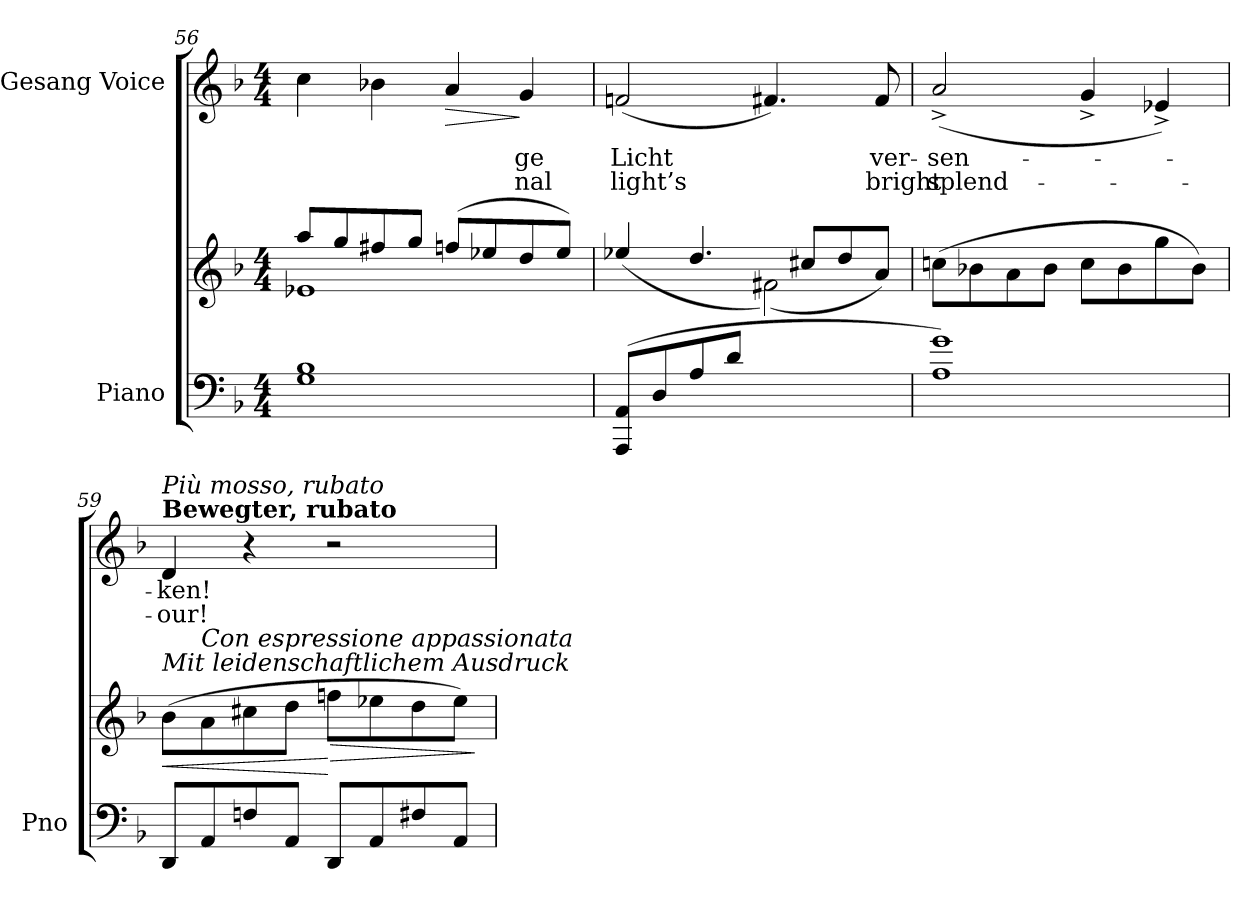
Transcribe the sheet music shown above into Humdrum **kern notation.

**kern	**kern	**dynam	**kern	**text	**text	**dynam
*part2	*part2	*part2	*part1	*part1	*part1	*part1
*staff3	*staff2	*staff2/3	*staff1	*staff1	*staff1	*staff1
*I"Piano	*	*	*I"Gesang Voice	*	*	*
*I'Pno	*	*	*	*	*	*
*clefF4	*clefG2	*	*clefG2	*	*	*
*k[b-]	*k[b-]	*	*k[b-]	*	*	*
*M4/4	*M4/4	*	*M4/4	*	*	*
=56	=56	=56	=56	=56	=56	=56
*	*^	*	*	*	*	*
1G 1B-	8aa/L	1e-X	.	4cc\	.	.	.
.	8gg/	.	.	.	.	.	.
.	8ff#X/	.	.	4b-X\	.	.	.
.	8gg/J	.	.	.	.	.	.
!	!	!	!	!	!	!	!LO:HP:b
.	(8ffn/L	.	.	4a/	.	.	>
.	8ee-X/	.	.	.	.	.	.
.	8dd/	.	.	4g/	-ge	-nal	]
.	8ee-/J)	.	.	.	.	.	.
=57	=57	=57	=57	=57	=57	=57	=57
(<8AAA/ 8AA/L	(>4ee-X/	2ryy	.	(2fn/	Licht	light’s	.
8D/	.	.	.	.	.	.	.
8A/	4.dd/	.	.	.	.	.	.
8d/J	.	.	.	.	.	.	.
2ryy	.	(<2f#X\)	.	4.f#X/)	.	.	.
.	8cc#X/L	.	.	.	.	.	.
.	8dd/	.	.	.	.	.	.
.	8a/J)	.	.	8f#/	ver-	bright	.
*	*v	*v	*	*	*	*	*
=58	=58	=58	=58	=58	=58	=58
1A 1g)	(8ccn\L	.	(2a^>/	-sen-	splend-	.
.	8b-X\	.	.	.	.	.
.	8a\	.	.	.	.	.
.	8b-\J	.	.	.	.	.
.	8cc\L	.	4g^>/	.	.	.
.	8b-\	.	.	.	.	.
.	8gg\	.	4e-X^>/)	.	.	.
.	8b-\J)	.	.	.	.	.
=59	=59	=59	=59	=59	=59	=59
!	!	!	!LO:TX:a:B:t=Bewegter, rubato	!	!	!
!	!	!	!LO:TX:i:t=Più mosso, rubato	!	!	!
!	!LO:TX:i:t=Mit leidenschaftlichem Ausdruck	!	!	!	!	!
!	!	!LO:HP:b	!	!	!	!
8DD/L	(8b-\L	<	4d/	-ken!	-our!	.
!	!LO:TX:i:t=Con espressione appassionata	!	!	!	!	!
8AA/	8a\	.	.	.	.	.
8Fn/	8cc#X\	.	4r	.	.	.
8AA/J	8dd\J	.	.	.	.	.
!	!	!LO:HP:n=1:b	!	!	!	!
8DD/L	8ffn\L	[ >	2r	.	.	.
8AA/	8ee-X\	.	.	.	.	.
8F#X/	8dd\	.	.	.	.	.
8AA/J	8ee-\J)	.	.	.	.	.
.	.	]	.	.	.	.
=	=	=	=	=	=	=
*-	*-	*-	*-	*-	*-	*-
